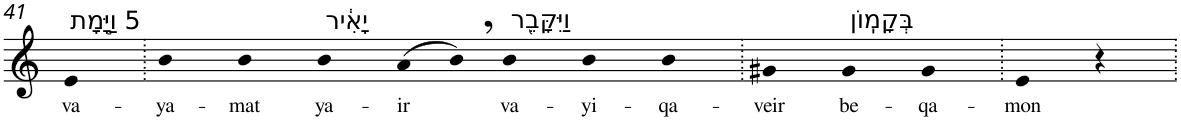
**kern	**text
*part1	*part1
*staff1	*staff1
*I"Piano	*
*I'Pno	*
!!LO:PB:g=z
*clefG2	*
*k[]	*
=41	=41
!LO:TX:a:t=5 וַיָּ֣מָת	!
!	!LO:LY:b
4e	va-
=42.	=42.
!	!LO:LY:b
4b	-ya-
!	!LO:LY:b
4b	-mat
!LO:TX:a:t=יָאִ֔יר	!
!	!LO:LY:b
4b	ya-
!	!LO:LY:b
(>8a	-ir
8b,)	.
!LO:TX:a:t=וַיִּקָּבֵ֖ר	!
!	!LO:LY:b
4b	va-
!	!LO:LY:b
4b	-yi-
!	!LO:LY:b
4b	-qa-
=43.	=43.
!	!LO:LY:b
4g#X	-veir
!LO:TX:a:t=בְּקָמֽוֹן	!
!	!LO:LY:b
4g#	be-
!	!LO:LY:b
4g#	-qa-
=44.	=44.
!	!LO:LY:b
4e	-mon
4r	.
=.	=.
*-	*-
